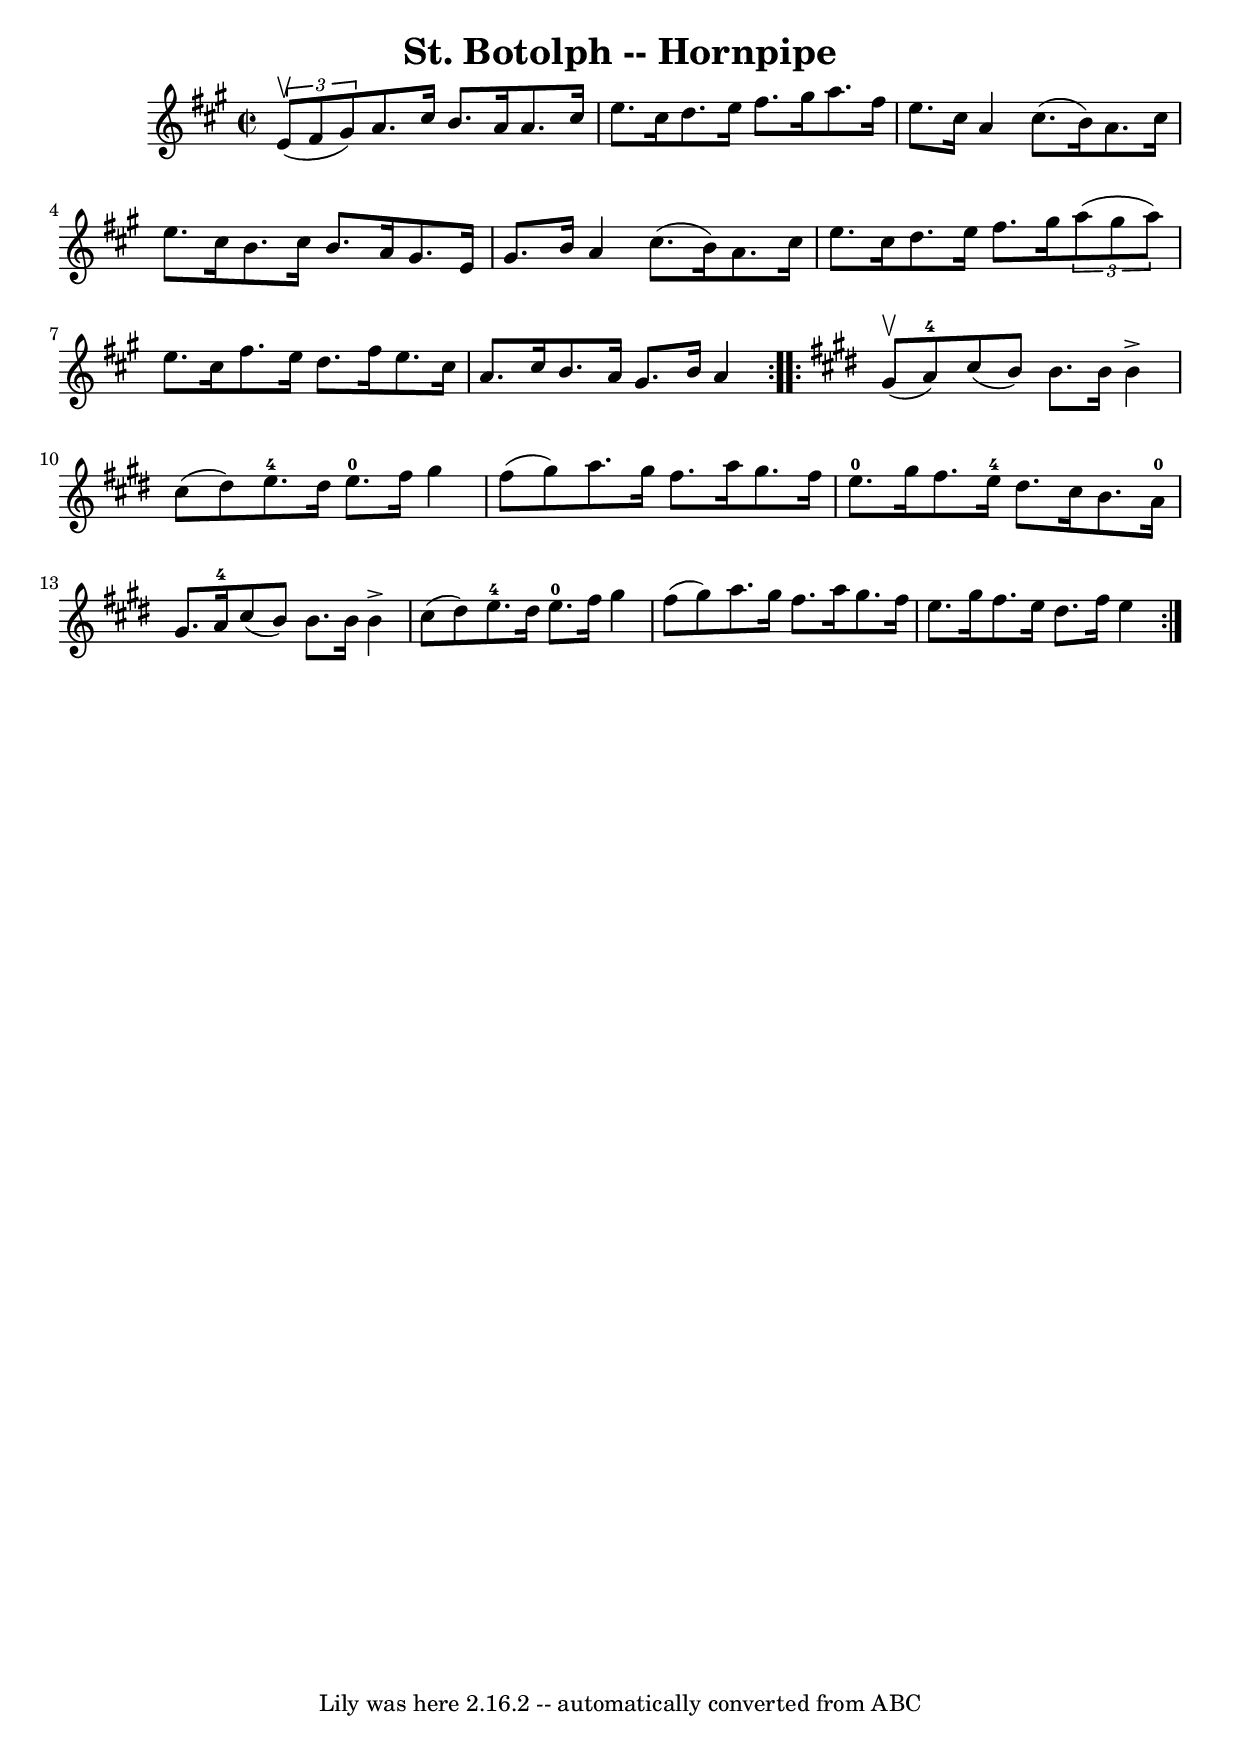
\version "2.7.40"
\include "Mammoth.ily"
\header {
	%% book = "Cole's 1000 Fiddle Tunes"
	crossRefNumber = "1"
	footnotes = ""
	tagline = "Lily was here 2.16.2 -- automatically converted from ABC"
	title = "St. Botolph -- Hornpipe"
}
voicedefault =  {


\repeat volta 2 {
\override Staff.TimeSignature #'style = #'C
 \time 2/2 
\key a \major   \times 2/3 { e'8 (^\upbow fis'8 gis'8) } 
|
 a'8. cis''16 b'8. a'16 a'8. cis''16 e''8.    
cis''16  |
 d''8. e''16 fis''8. gis''16 a''8. fis''16    
e''8. cis''16  |
 a'4 cis''8. (b'16) a'8. cis''16    
e''8. cis''16  |
 b'8. cis''16 b'8. a'16 gis'8. e'16  
 gis'8. b'16  |
 a'4 cis''8. (b'16) a'8. cis''16    
e''8. cis''16  |
 d''8. e''16 fis''8. gis''16    
\times 2/3 { a''8 (gis''8 a''8) } e''8. cis''16  |
     
fis''8. e''16 d''8. fis''16 e''8. cis''16 a'8. cis''16  
|
 b'8. a'16 gis'8. b'16 a'4  }   
\key e \major   
\repeat volta 2 { gis'8 (^\upbow a'8-4) |
 cis''8 (b'8  
-) b'8. b'16 b'4^\accent cis''8 (dis''8) |
 e''8.-4 
 dis''16 e''8.-0 fis''16 gis''4 fis''8 (gis''8) |
   
 a''8. gis''16 fis''8. a''16 gis''8. fis''16 e''8.-0   
gis''16  |
 fis''8. e''16-4 dis''8. cis''16 b'8. a'16 
-0 gis'8. a'16-4 |
 cis''8 (b'8) b'8. b'16    
b'4^\accent cis''8 (dis''8) |
 e''8.-4 dis''16 e''8. 
-0 fis''16 gis''4 fis''8 (gis''8) |
 a''8. gis''16 
 fis''8. a''16 gis''8. fis''16 e''8. gis''16  |
   
fis''8. e''16 dis''8. fis''16 e''4  }   
}

\score{
    <<

	\context Staff="default"
	{
	    \voicedefault 
	}

    >>
	\layout {
	}
	\midi {}
}
